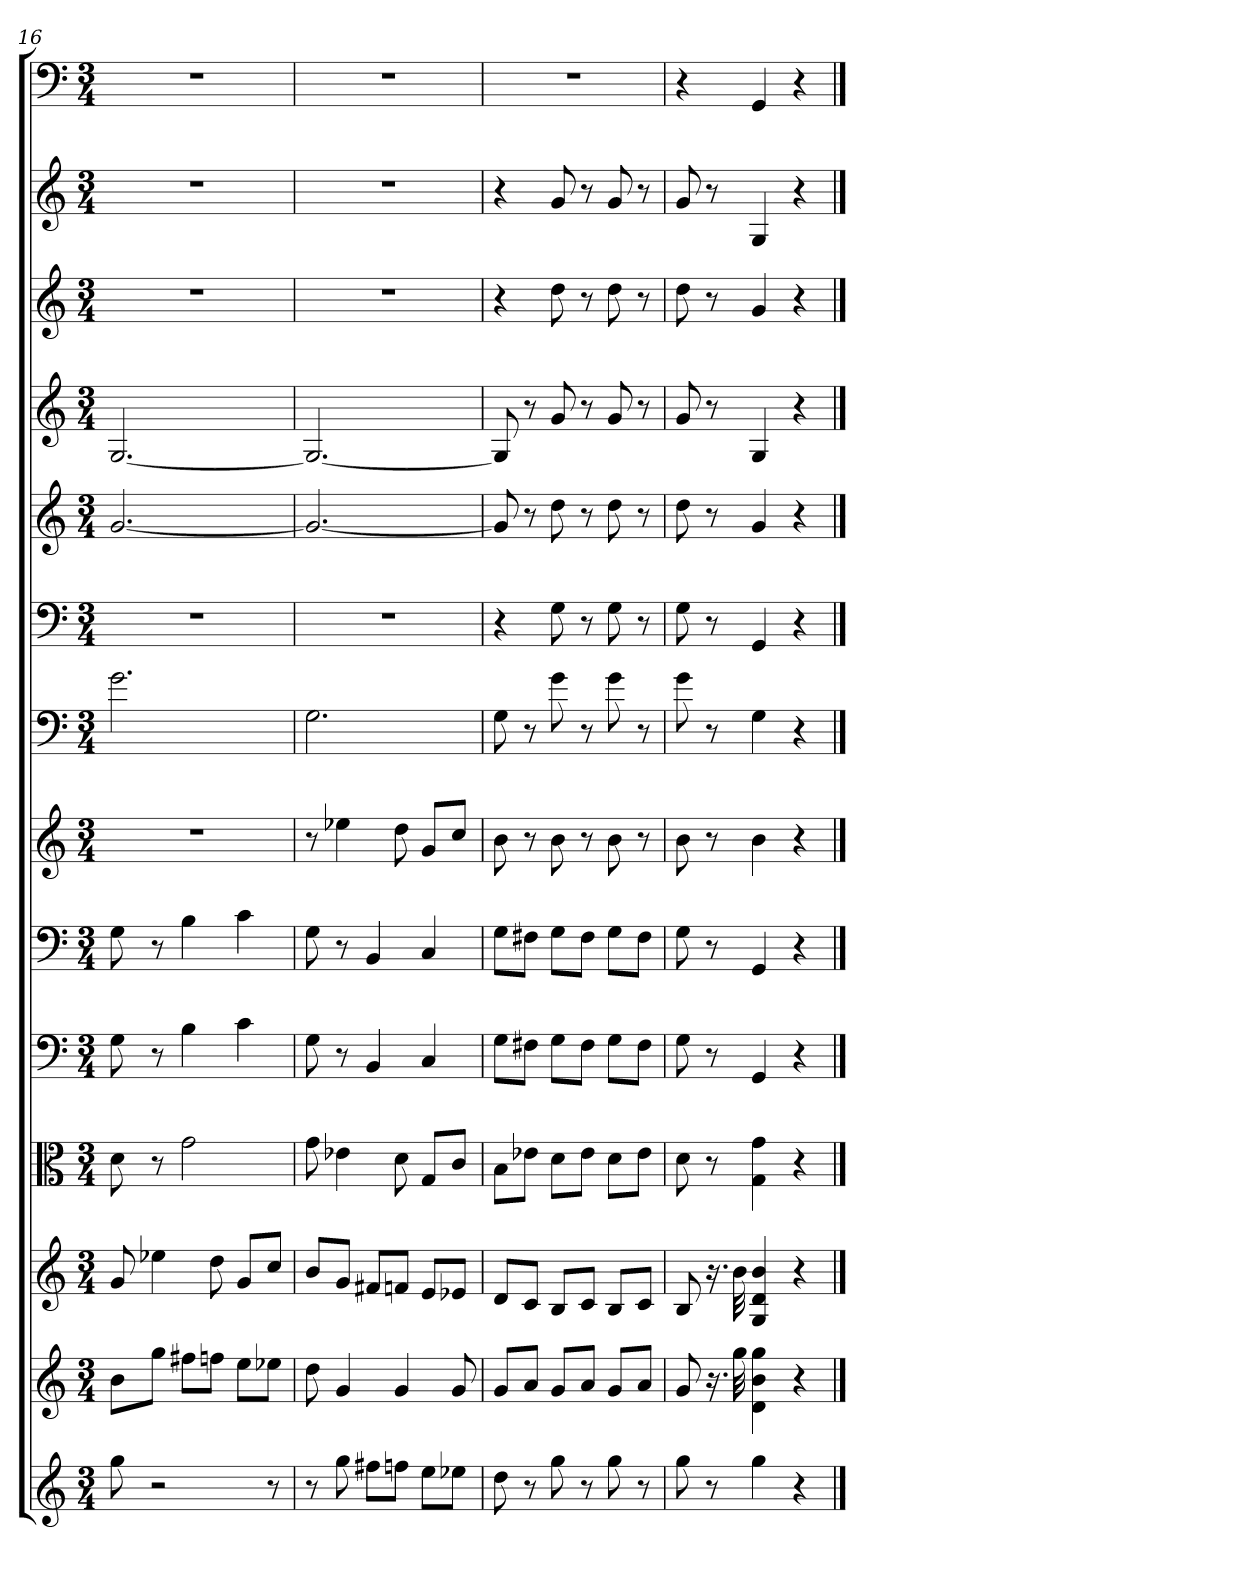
**kern	**kern	**kern	**kern	**kern	**kern	**kern	**kern	**kern	**kern	**kern	**kern	**kern	**kern
*part14	*part13	*part12	*part11	*part10	*part9	*part8	*part7	*part6	*part5	*part4	*part3	*part2	*part1
*staff14	*staff13	*staff12	*staff11	*staff10	*staff9	*staff8	*staff7	*staff6	*staff5	*staff4	*staff3	*staff2	*staff1
*	*	*	*clefC3	*clefF4	*clefF4	*	*clefF4	*clefF4	*	*	*	*	*clefF4
*k[]	*k[]	*k[]	*k[]	*k[]	*k[]	*k[]	*k[]	*k[]	*k[]	*k[]	*k[]	*k[]	*k[]
*C:	*C:	*C:	*C:	*C:	*C:	*C:	*C:	*C:	*C:	*C:	*C:	*C:	*C:
*M3/4	*M3/4	*M3/4	*M3/4	*M3/4	*M3/4	*M3/4	*M3/4	*M3/4	*M3/4	*M3/4	*M3/4	*M3/4	*M3/4
=16	=16	=16	=16	=16	=16	=16	=16	=16	=16	=16	=16	=16	=16
8gg	8bL	8g	8d	8G	8G	2.r	2.g	2.r	[2.g	[2.G	2.r	2.r	2.r
2r	8ggJ	4ee-X	8r	8r	8r	.	.	.	.	.	.	.	.
.	8ff#XL	.	2g	4B	4B	.	.	.	.	.	.	.	.
.	8ffnJ	8dd	.	.	.	.	.	.	.	.	.	.	.
.	8eeL	8gL	.	4c	4c	.	.	.	.	.	.	.	.
8r	8ee-XJ	8ccJ	.	.	.	.	.	.	.	.	.	.	.
=17	=17	=17	=17	=17	=17	=17	=17	=17	=17	=17	=17	=17	=17
8r	8dd	8bL	8g	8G	8G	8r	2.G	2.r	2.g_	2.G_	2.r	2.r	2.r
8gg	4g	8gJ	4e-X	8r	8r	4ee-X	.	.	.	.	.	.	.
8ff#XL	.	8f#XL	.	4BB	4BB	.	.	.	.	.	.	.	.
8ffnJ	4g	8fnJ	8d	.	.	8dd	.	.	.	.	.	.	.
8eeL	.	8eL	8G/L	4C	4C	8gL	.	.	.	.	.	.	.
8ee-XJ	8g	8e-XJ	8c/J	.	.	8ccJ	.	.	.	.	.	.	.
=18	=18	=18	=18	=18	=18	=18	=18	=18	=18	=18	=18	=18	=18
8dd	8gL	8dL	8B\L	8G\L	8G\L	8b	8G	4r	8g]	8G]	4r	4r	2.r
8r	8aJ	8cJ	8e-X\J	8F#X\J	8F#X\J	8r	8r	.	8r	8r	.	.	.
8gg	8gL	8BL	8d\L	8G\L	8G\L	8b	8g	8G	8dd	8g	8dd	8g	.
8r	8aJ	8cJ	8e-\J	8F#\J	8F#\J	8r	8r	8r	8r	8r	8r	8r	.
8gg	8gL	8BL	8d\L	8G\L	8G\L	8b	8g	8G	8dd	8g	8dd	8g	.
8r	8aJ	8cJ	8e-\J	8F#\J	8F#\J	8r	8r	8r	8r	8r	8r	8r	.
=19	=19	=19	=19	=19	=19	=19	=19	=19	=19	=19	=19	=19	=19
8gg	8g	8B	8d	8G	8G	8b	8g	8G	8dd	8g	8dd	8g	4r
8r	16.r	16.r	8r	8r	8r	8r	8r	8r	8r	8r	8r	8r	.
.	32gg	32b	.	.	.	.	.	.	.	.	.	.	.
4gg	4d 4b 4gg	4G 4d 4b	4G 4g	4GG	4GG	4b	4G	4GG	4g	4G	4g	4G	4GG
4r	4r	4r	4r	4r	4r	4r	4r	4r	4r	4r	4r	4r	4r
==	==	==	==	==	==	==	==	==	==	==	==	==	==
*-	*-	*-	*-	*-	*-	*-	*-	*-	*-	*-	*-	*-	*-
